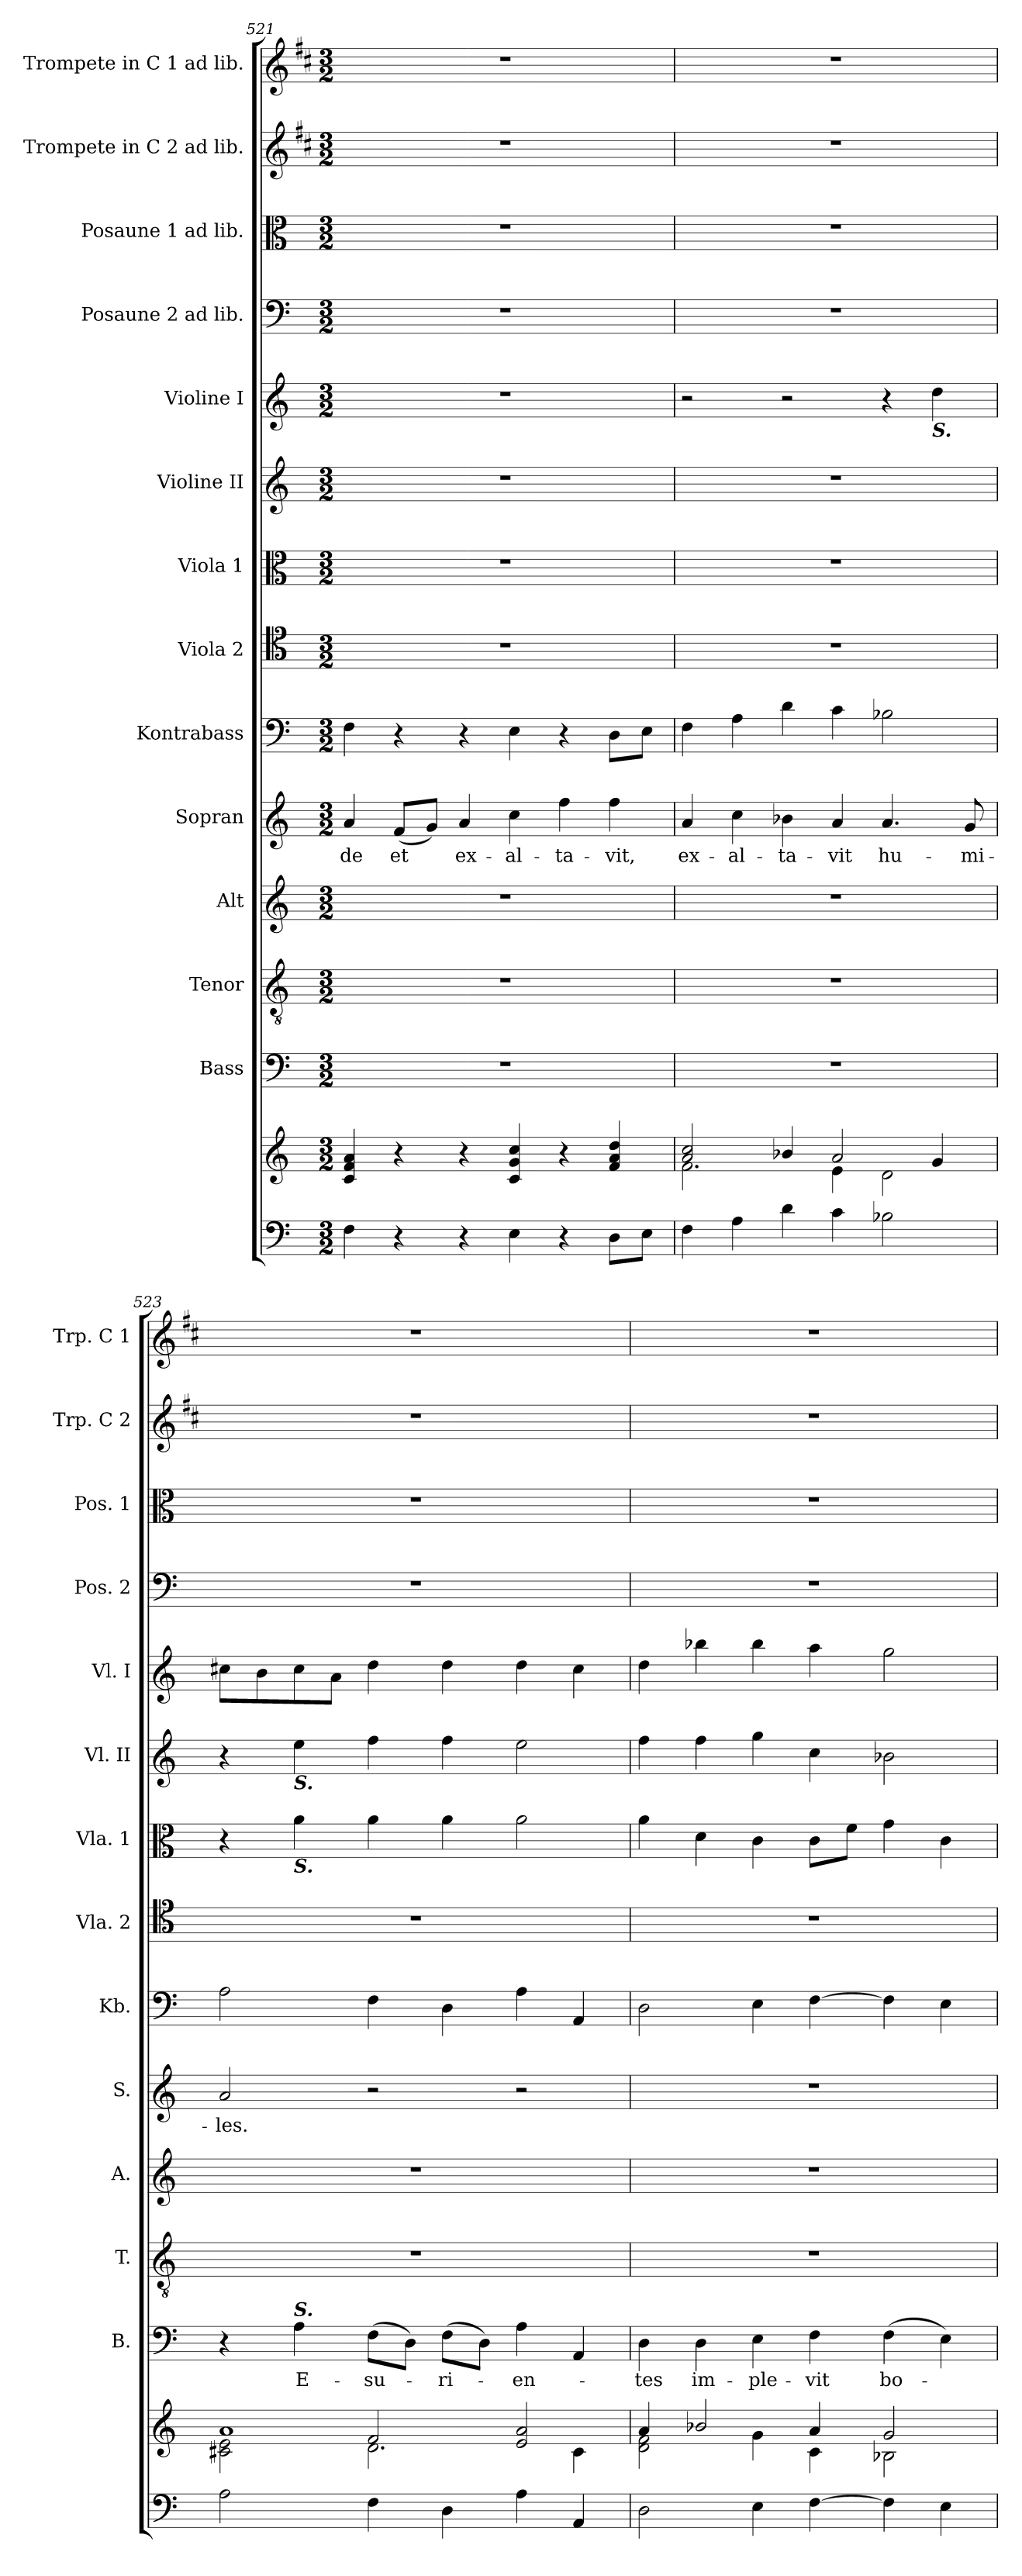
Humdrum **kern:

**kern	**kern	**kern	**text	**kern	**kern	**kern	**text	**kern	**kern	**kern	**kern	**kern	**kern	**kern	**kern	**kern
*part14	*part14	*part13	*part13	*part12	*part11	*part10	*part10	*part9	*part8	*part7	*part6	*part5	*part4	*part3	*part2	*part1
*staff15	*staff14	*staff13	*staff13	*staff12	*staff11	*staff10	*staff10	*staff9	*staff8	*staff7	*staff6	*staff5	*staff4	*staff3	*staff2	*staff1
*	*	*I"Bass	*	*I"Tenor	*I"Alt	*I"Sopran	*	*I"Kontrabass	*I"Viola 2	*I"Viola 1	*I"Violine II	*I"Violine I	*I"Posaune 2 ad lib.	*I"Posaune 1 ad lib.	*I"Trompete in C 2 ad lib.	*I"Trompete in C 1 ad lib.
*	*	*I'B.	*	*I'T.	*I'A.	*I'S.	*	*I'Kb.	*I'Vla. 2	*I'Vla. 1	*I'Vl. II	*I'Vl. I	*I'Pos. 2	*I'Pos. 1	*I'Trp. C 2	*I'Trp. C 1
*clefF4	*clefG2	*clefF4	*	*clefGv2	*clefG2	*clefG2	*	*clefF4	*clefC4	*clefC3	*clefG2	*clefG2	*clefF4	*clefC3	*clefG2	*clefG2
*	*	*	*	*	*	*	*	*ITrd7c12	*	*	*	*	*	*	*ITrd1c2	*ITrd1c2
*k[]	*k[]	*k[]	*	*k[]	*k[]	*k[]	*	*k[]	*k[]	*k[]	*k[]	*k[]	*k[]	*k[]	*k[]	*k[]
*C:	*C:	*C:	*	*C:	*C:	*C:	*	*C:	*C:	*C:	*C:	*C:	*C:	*C:	*C:	*C:
*M3/2	*M3/2	*M3/2	*	*M3/2	*M3/2	*M3/2	*	*M3/2	*M3/2	*M3/2	*M3/2	*M3/2	*M3/2	*M3/2	*M3/2	*M3/2
=521	=521	=521	=521	=521	=521	=521	=521	=521	=521	=521	=521	=521	=521	=521	=521	=521
!	!	!	!	!	!	!	!LO:LY:b	!	!	!	!	!	!	!	!	!
4F\	4c/ 4f/ 4a/	1.r	.	1.r	1.r	4a/	-de	4FF\	1.r	1.r	1.r	1.r	1.r	1.r	1.r	1.r
!	!	!	!	!	!	!	!LO:LY:b	!	!	!	!	!	!	!	!	!
4r	4r	.	.	.	.	(<8f/L	et	4r	.	.	.	.	.	.	.	.
.	.	.	.	.	.	8g/J)	.	.	.	.	.	.	.	.	.	.
!	!	!	!	!	!	!	!LO:LY:b	!	!	!	!	!	!	!	!	!
4r	4r	.	.	.	.	4a/	ex-	4r	.	.	.	.	.	.	.	.
!	!	!	!	!	!	!	!LO:LY:b	!	!	!	!	!	!	!	!	!
4E\	4c/ 4g/ 4cc/	.	.	.	.	4cc\	-al-	4EE\	.	.	.	.	.	.	.	.
!	!	!	!	!	!	!	!LO:LY:b	!	!	!	!	!	!	!	!	!
4r	4r	.	.	.	.	4ff\	-ta-	4r	.	.	.	.	.	.	.	.
!	!	!	!	!	!	!	!LO:LY:b	!	!	!	!	!	!	!	!	!
8D\L	4f/ 4a/ 4dd/	.	.	.	.	4ff\	-vit,	8DD\L	.	.	.	.	.	.	.	.
8E\J	.	.	.	.	.	.	.	8EE\J	.	.	.	.	.	.	.	.
=522	=522	=522	=522	=522	=522	=522	=522	=522	=522	=522	=522	=522	=522	=522	=522	=522
*	*^	*	*	*	*	*	*	*	*	*	*	*	*	*	*	*
!	!	!	!	!	!	!	!	!LO:LY:b	!	!	!	!	!	!	!	!	!
4F\	2a/ 2cc/	2.f\	1.r	.	1.r	1.r	4a/	ex-	4FF\	1.r	1.r	1.r	2r	1.r	1.r	1.r	1.r
!	!	!	!	!	!	!	!	!LO:LY:b	!	!	!	!	!	!	!	!	!
4A\	.	.	.	.	.	.	4cc\	-al-	4AA\	.	.	.	.	.	.	.	.
!	!	!	!	!	!	!	!	!LO:LY:b	!	!	!	!	!	!	!	!	!
4d\	4b-X/	.	.	.	.	.	4b-X\	-ta-	4D\	.	.	.	2r	.	.	.	.
!	!	!	!	!	!	!	!	!LO:LY:b	!	!	!	!	!	!	!	!	!
4c\	2a/	4e\	.	.	.	.	4a/	-vit	4C\	.	.	.	.	.	.	.	.
!	!	!	!	!	!	!	!	!LO:LY:b	!	!	!	!	!	!	!	!	!
2B-X\	.	2d\	.	.	.	.	4.a/	hu-	2BB-X\	.	.	.	4r	.	.	.	.
!	!	!	!	!	!	!	!	!	!	!	!	!	!LO:TX:b:Bi:t=S.	!	!	!	!
.	4g/	.	.	.	.	.	.	.	.	.	.	.	4dd\	.	.	.	.
!	!	!	!	!	!	!	!	!LO:LY:b	!	!	!	!	!	!	!	!	!
.	.	.	.	.	.	.	8g/	-mi-	.	.	.	.	.	.	.	.	.
!!LO:PB:g=z
=523	=523	=523	=523	=523	=523	=523	=523	=523	=523	=523	=523	=523	=523	=523	=523	=523	=523
*	*	*^	*	*	*	*	*	*	*	*	*	*	*	*	*	*	*
!	!	!	!	!	!	!	!	!	!LO:LY:b	!	!	!	!	!	!	!	!	!
2A\	1a	2c#X\ 2e\	2ryy	4r	.	1.r	1.r	2a/	-les.	2AA\	1.r	4r	4r	8cc#X\L	1.r	1.r	1.r	1.r
.	.	.	.	.	.	.	.	.	.	.	.	.	.	8b\	.	.	.	.
!	!	!	!	!	!	!	!	!	!	!	!	!	!LO:TX:b:Bi:t=S.	!	!	!	!	!
!	!	!	!	!	!	!	!	!	!	!	!	!LO:TX:b:Bi:t=S.	!	!	!	!	!	!
!	!	!	!	!LO:TX:a:Bi:t=S.	!	!	!	!	!	!	!	!	!	!	!	!	!	!
!	!	!	!	!	!LO:LY:b	!	!	!	!	!	!	!	!	!	!	!	!	!
.	.	.	.	4A\	E-	.	.	.	.	.	.	4a\	4ee\	8cc#\	.	.	.	.
.	.	.	.	.	.	.	.	.	.	.	.	.	.	8a\J	.	.	.	.
!	!	!	!	!	!LO:LY:b	!	!	!	!	!	!	!	!	!	!	!	!	!
4F\	.	2.d\	2f/	(>8F\L	-su-	.	.	2r	.	4FF\	.	4a\	4ff\	4dd\	.	.	.	.
.	.	.	.	8D\J)	.	.	.	.	.	.	.	.	.	.	.	.	.	.
!	!	!	!	!	!LO:LY:b	!	!	!	!	!	!	!	!	!	!	!	!	!
4D\	.	.	.	(>8F\L	-ri-	.	.	.	.	4DD\	.	4a\	4ff\	4dd\	.	.	.	.
.	.	.	.	8D\J)	.	.	.	.	.	.	.	.	.	.	.	.	.	.
!	!	!	!	!	!LO:LY:b	!	!	!	!	!	!	!	!	!	!	!	!	!
4A\	2e/ 2a/	.	2ryy	4A\	-en-	.	.	2r	.	4AA\	.	2a\	2ee\	4dd\	.	.	.	.
4AA/	.	4c#\	.	4AA/	.	.	.	.	.	4AAA/	.	.	.	4cc#\	.	.	.	.
*	*	*v	*v	*	*	*	*	*	*	*	*	*	*	*	*	*	*	*
=524	=524	=524	=524	=524	=524	=524	=524	=524	=524	=524	=524	=524	=524	=524	=524	=524	=524
!	!	!	!	!LO:LY:b	!	!	!	!	!	!	!	!	!	!	!	!	!
2D\	4a/	2d\ 2f\	4D\	-tes	1.r	1.r	1.r	.	2DD\	1.r	4a\	4ff\	4dd\	1.r	1.r	1.r	1.r
!	!	!	!	!LO:LY:b	!	!	!	!	!	!	!	!	!	!	!	!	!
.	2b-X/	.	4D\	im-	.	.	.	.	.	.	4d\	4ff\	4bb-X\	.	.	.	.
!	!	!	!	!LO:LY:b	!	!	!	!	!	!	!	!	!	!	!	!	!
4E\	.	4g\	4E\	-ple-	.	.	.	.	4EE\	.	4c\	4gg\	4bb-\	.	.	.	.
!	!	!	!	!LO:LY:b	!	!	!	!	!	!	!	!	!	!	!	!	!
[4F\	4a/	4c\	4F\	-vit	.	.	.	.	[4FF\	.	8c\L	4cc\	4aa\	.	.	.	.
.	.	.	.	.	.	.	.	.	.	.	8f\J	.	.	.	.	.	.
!	!	!	!	!LO:LY:b	!	!	!	!	!	!	!	!	!	!	!	!	!
4F\]	2g/	2B-X\	(>4F\	bo-	.	.	.	.	4FF\]	.	4g\	2b-X\	2gg\	.	.	.	.
4E\	.	.	4E\)	.	.	.	.	.	4EE\	.	4c\	.	.	.	.	.	.
*	*v	*v	*	*	*	*	*	*	*	*	*	*	*	*	*	*	*
=	=	=	=	=	=	=	=	=	=	=	=	=	=	=	=	=
*-	*-	*-	*-	*-	*-	*-	*-	*-	*-	*-	*-	*-	*-	*-	*-	*-
